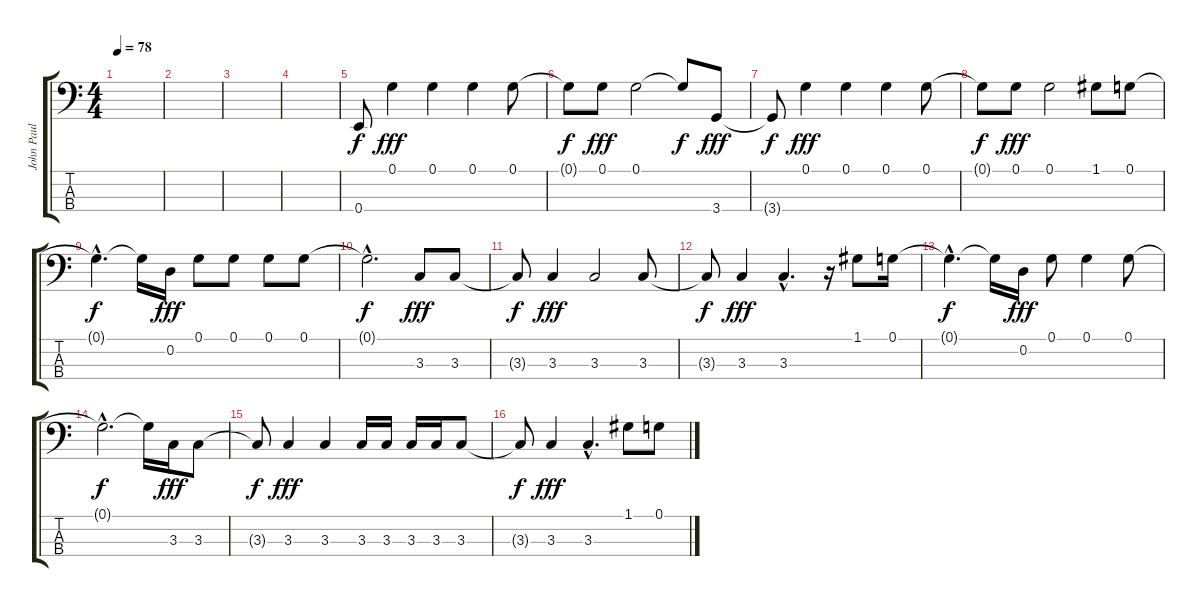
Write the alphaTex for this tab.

\track ("John Paul Jones (Bass)" "John Paul ") {instrument electricbassfinger}
\staff {score tabs}
\tuning (G2 D2 A1 E1) {hide}
\ts (4 4)
\tempo 78
\clef f4
\ks c
|
|
|
|
0.4.8 0.1.4{dy fff} 0.1.4 0.1.4 0.1.8 |
0.1{t}.8{dy f} 0.1.8{dy fff} 0.1.2 0.1{t}.8{dy f} 3.4.8{dy fff} |
3.4{t}.8{dy f} 0.1.4{dy fff} 0.1.4 0.1.4 0.1.8 |
0.1{t}.8{dy f} 0.1.8{dy fff} 0.1.2 1.1.8 0.1.8 |
0.1{hac t}.4{d dy f} 0.1{t}.16 0.2.16{dy fff} 0.1.8 0.1.8 0.1.8 0.1.8 |
0.1{hac t}.2{d dy f} 3.3.8{dy fff} 3.3.8 |
3.3{t}.8{dy f} 3.3.4{dy fff} 3.3.2 3.3.8 |
3.3{t}.8{dy f} 3.3.4{dy fff} 3.3{hac}.4{d} r.16 1.1.8 0.1.16 |
0.1{hac t}.4{d dy f} 0.1{t}.16 0.2.16{dy fff} 0.1.8 0.1.4 0.1.8 |
0.1{hac t}.2{d dy f} 0.1{t}.16 3.3.16{dy fff} 3.3.8 |
3.3{t}.8{dy f} 3.3.4{dy fff} 3.3.4 3.3.16 3.3.16 3.3.16 3.3.16 3.3.8 |
3.3{t}.8{dy f} 3.3.4{dy fff} 3.3{hac}.4{d} 1.1.8 0.1.8
